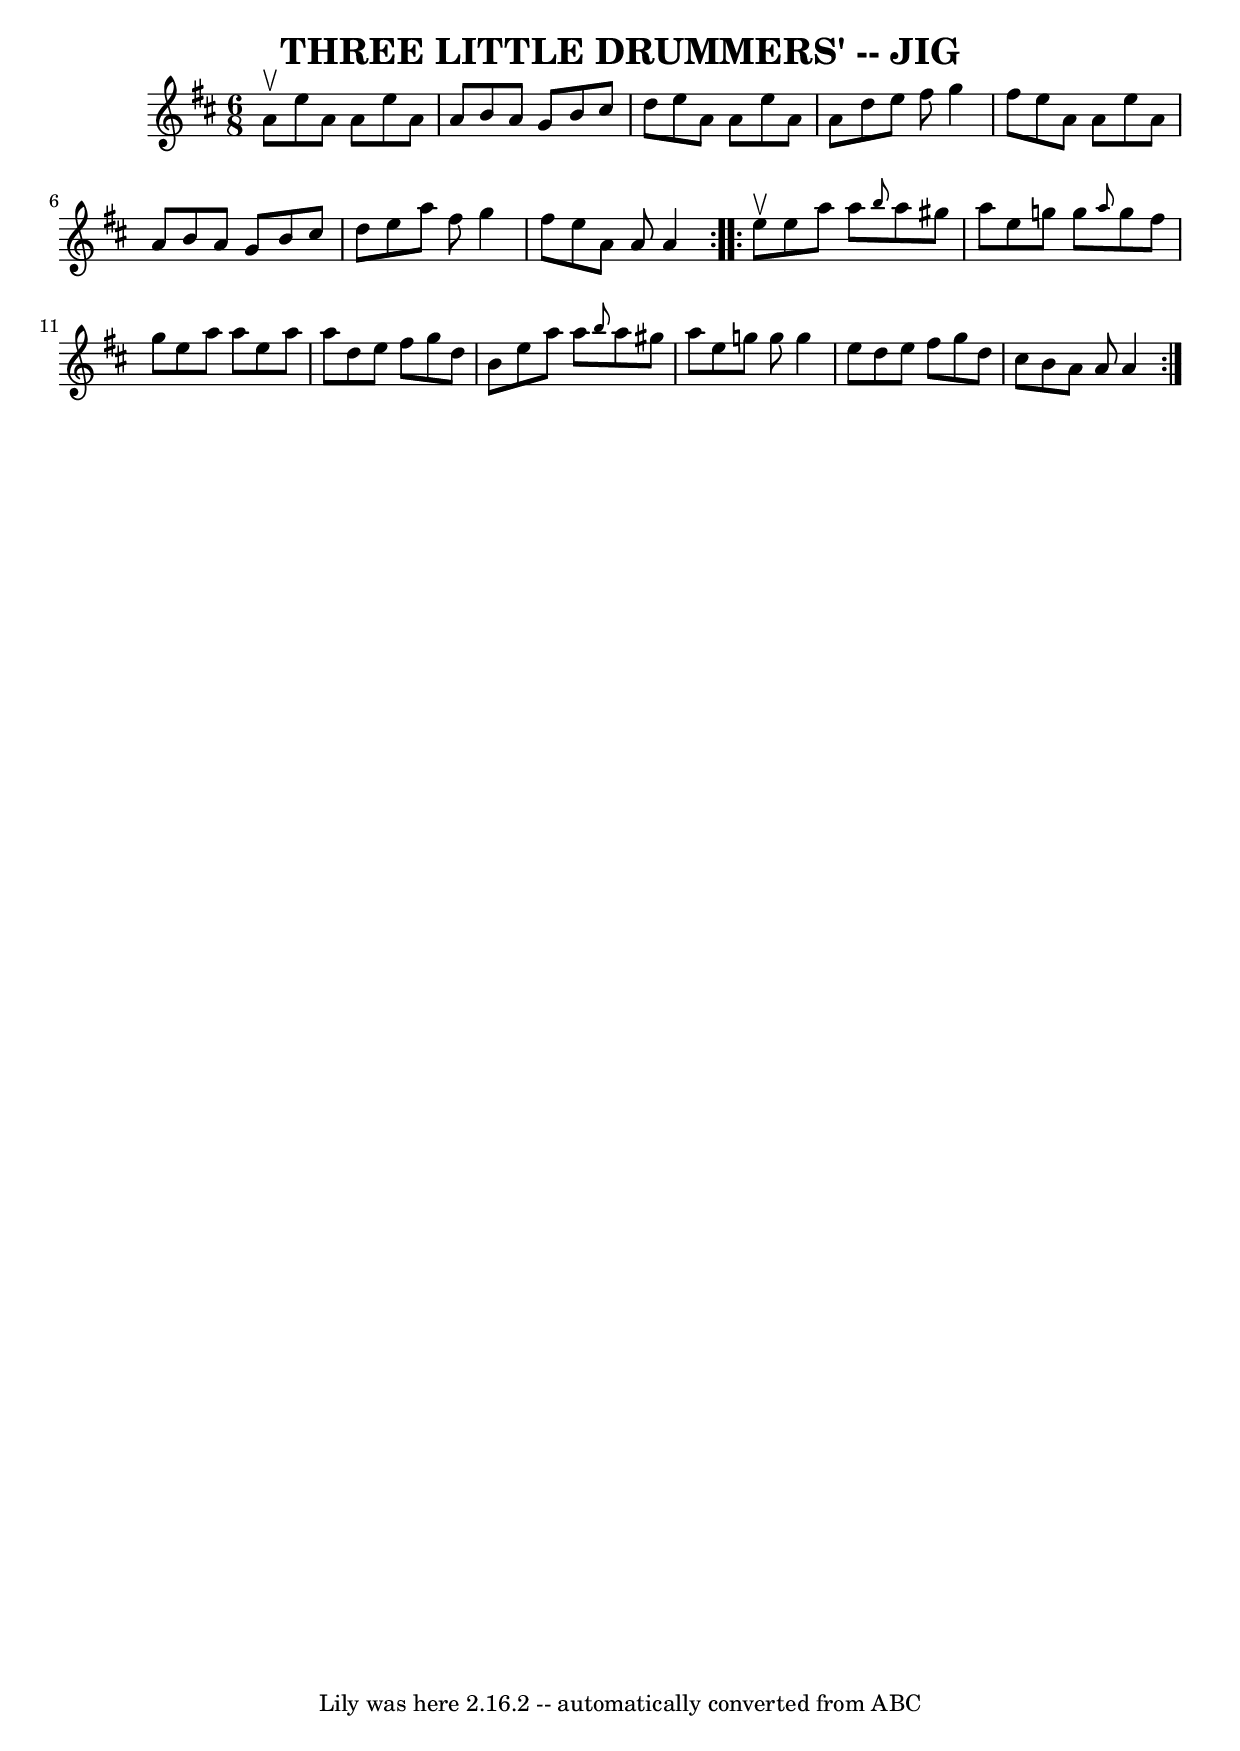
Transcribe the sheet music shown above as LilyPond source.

\version "2.16.2"
\include "Mammoth.ily"
\header {
  %% book = "Ryan's Mammoth Collection of Fiddle Tunes"
  crossRefNumber = "1"
  footnotes = ""
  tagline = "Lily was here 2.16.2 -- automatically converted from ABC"
  title = "THREE LITTLE DRUMMERS' -- JIG"

}
voicedefault =  {



  \repeat volta 2 {

    \time 6/8 
    \key a \mixolydian a'8^\upbow       |
    e''8 a'8 a'8  
    e''8 a'8 a'8    |
    b'8 a'8 g'8 b'8 cis''8 d''8   
    |
    e''8 a'8 a'8 e''8 a'8 a'8    |
    d''8 e''8 
    fis''8 g''4 fis''8        |
    e''8 a'8 a'8 e''8 a'8 
    a'8    |
    b'8 a'8 g'8 b'8 cis''8 d''8    |
    
    e''8 a''8 fis''8 g''4 fis''8    |
    e''8 a'8 a'8    
    a'4    
  }     
  \repeat volta 2 {
    e''8^\upbow       |
    e''8 a''8    
    a''8  \grace { b''8  
		 } a''8 gis''8 a''8    |
    e''8 g''!8  
    g''8  \grace { a''8  
		 } g''8 fis''8 g''8    |
    e''8 a''8 
    a''8 e''8 a''8 a''8    |
    d''8 e''8 fis''8 g''8    
    d''8 b'8        |
    e''8 a''8 a''8  \grace { b''8  
			   } a''8  
    gis''8 a''8    |
    e''8 g''!8 g''8 g''4 e''8    
    |
    d''8 e''8 fis''8 g''8 d''8 cis''8    |
    b'8   
    a'8 a'8 a'4    
  }   

}

\score{
  <<

    \context Staff="default"
    {
      \voicedefault 
      
    }

  >>
  \layout {
    
  }
  \midi {
  }

}
